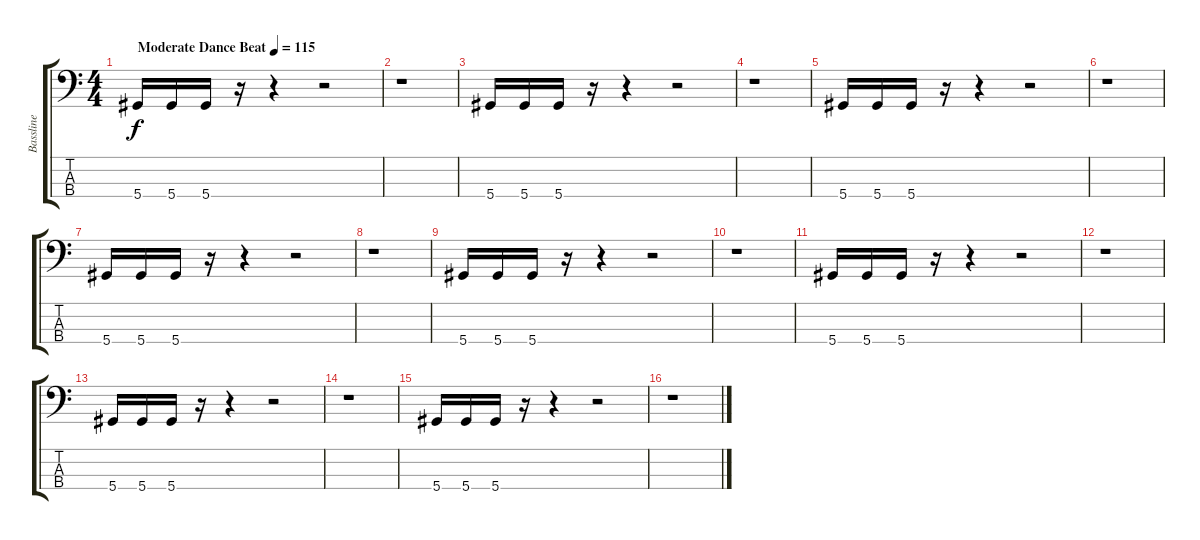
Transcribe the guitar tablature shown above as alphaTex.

\track ("Bassline" "Bassline") {instrument electricbassfinger}
\staff {score tabs}
\tuning (Gb2 Db2 Ab1 Eb1) {hide}
\ts (4 4)
\tempo (115 "Moderate Dance Beat")
\clef f4
\ks c
5.4.16{dy f instrument electricbassfinger} 5.4.16 5.4.16 r.16 r.4 r.2 |
r.1 |
5.4.16 5.4.16 5.4.16 r.16 r.4 r.2 |
r.1 |
5.4.16 5.4.16 5.4.16 r.16 r.4 r.2 |
r.1 |
5.4.16 5.4.16 5.4.16 r.16 r.4 r.2 |
r.1 |
5.4.16 5.4.16 5.4.16 r.16 r.4 r.2 |
r.1 |
5.4.16 5.4.16 5.4.16 r.16 r.4 r.2 |
r.1 |
5.4.16 5.4.16 5.4.16 r.16 r.4 r.2 |
r.1 |
5.4.16 5.4.16 5.4.16 r.16 r.4 r.2 |
r.1
